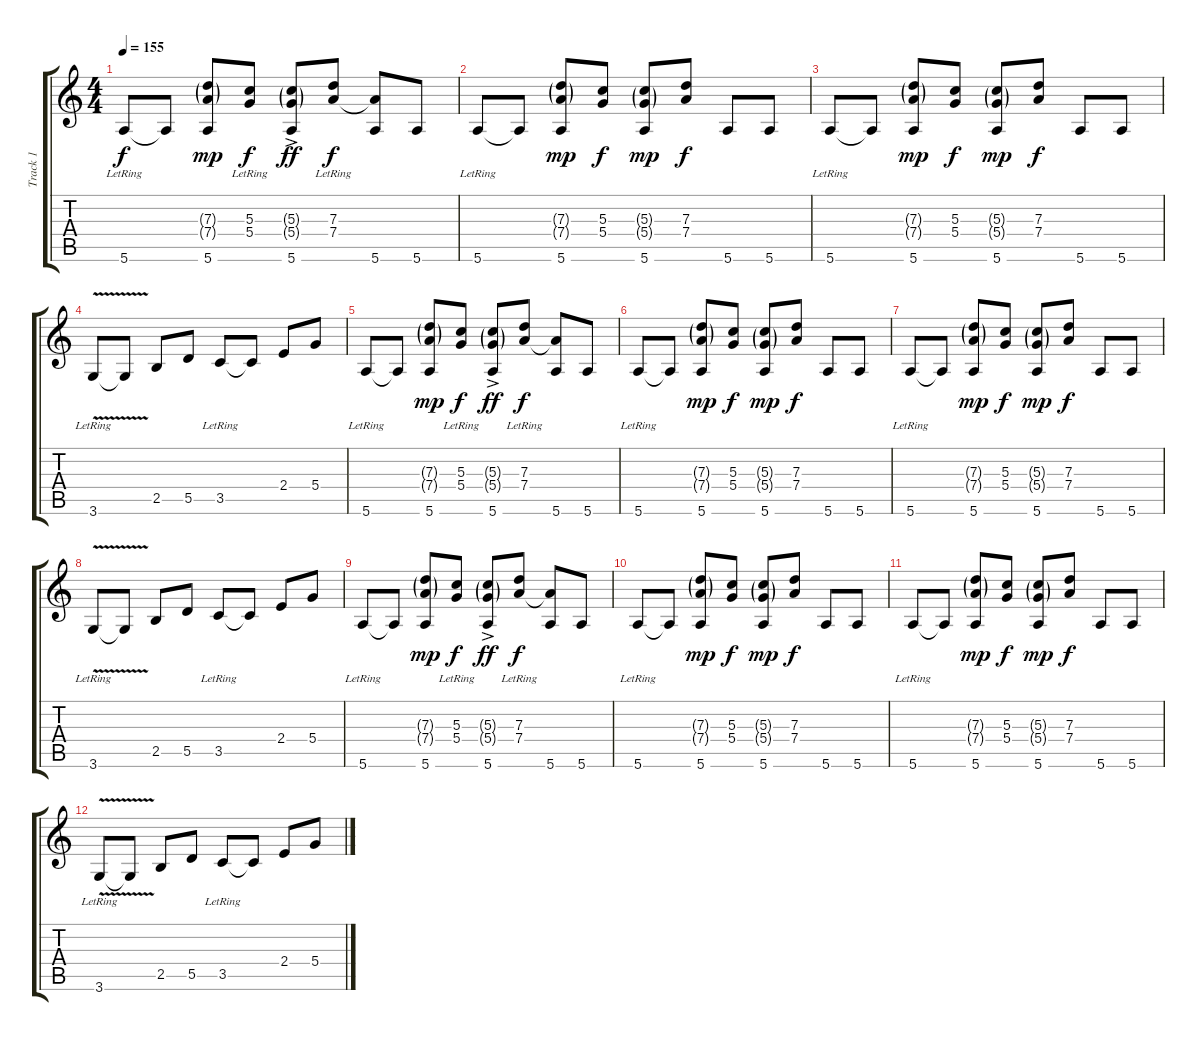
\track ("Track 1" "Track 1") {instrument distortionguitar}
\staff {score tabs}
\tuning (E4 B3 G3 D3 A2 E2) {hide}
\ts (4 4)
\tempo 155
\clef g2
\ks c
5.6{lr}.8{dy f} 5.6{t}.8 (7.3{g} 7.4{g} 5.6).8{dy mp} (5.3 5.4{lr}).8{dy f} (5.3{g} 5.4{g} 5.6{ac}).8{dy ff} (7.3 7.4{lr}).8{dy f} (7.4{t} 5.6).8 5.6.8 |
5.6{lr}.8 5.6{t}.8 (7.3{g} 7.4{g} 5.6).8{dy mp} (5.3 5.4).8{dy f} (5.3{g} 5.4{g} 5.6).8{dy mp} (7.3 7.4).8{dy f} 5.6.8 5.6.8 |
5.6{lr}.8 5.6{t}.8 (7.3{g} 7.4{g} 5.6).8{dy mp} (5.3 5.4).8{dy f} (5.3{g} 5.4{g} 5.6).8{dy mp} (7.3 7.4).8{dy f} 5.6.8 5.6.8 |
3.6{v lr}.8 3.6{t}.8 2.5.8 5.5.8 3.5{lr}.8 3.5{t}.8 2.4.8 5.4.8 |
5.6{lr}.8 5.6{t}.8 (7.3{g} 7.4{g} 5.6).8{dy mp} (5.3 5.4{lr}).8{dy f} (5.3{g} 5.4{g} 5.6{ac}).8{dy ff} (7.3 7.4{lr}).8{dy f} (7.4{t} 5.6).8 5.6.8 |
5.6{lr}.8 5.6{t}.8 (7.3{g} 7.4{g} 5.6).8{dy mp} (5.3 5.4).8{dy f} (5.3{g} 5.4{g} 5.6).8{dy mp} (7.3 7.4).8{dy f} 5.6.8 5.6.8 |
5.6{lr}.8 5.6{t}.8 (7.3{g} 7.4{g} 5.6).8{dy mp} (5.3 5.4).8{dy f} (5.3{g} 5.4{g} 5.6).8{dy mp} (7.3 7.4).8{dy f} 5.6.8 5.6.8 |
3.6{v lr}.8 3.6{t}.8 2.5.8 5.5.8 3.5{lr}.8 3.5{t}.8 2.4.8 5.4.8 |
5.6{lr}.8 5.6{t}.8 (7.3{g} 7.4{g} 5.6).8{dy mp} (5.3 5.4{lr}).8{dy f} (5.3{g} 5.4{g} 5.6{ac}).8{dy ff} (7.3 7.4{lr}).8{dy f} (7.4{t} 5.6).8 5.6.8 |
5.6{lr}.8 5.6{t}.8 (7.3{g} 7.4{g} 5.6).8{dy mp} (5.3 5.4).8{dy f} (5.3{g} 5.4{g} 5.6).8{dy mp} (7.3 7.4).8{dy f} 5.6.8 5.6.8 |
5.6{lr}.8 5.6{t}.8 (7.3{g} 7.4{g} 5.6).8{dy mp} (5.3 5.4).8{dy f} (5.3{g} 5.4{g} 5.6).8{dy mp} (7.3 7.4).8{dy f} 5.6.8 5.6.8 |
3.6{v lr}.8 3.6{t}.8 2.5.8 5.5.8 3.5{lr}.8 3.5{t}.8 2.4.8 5.4.8
